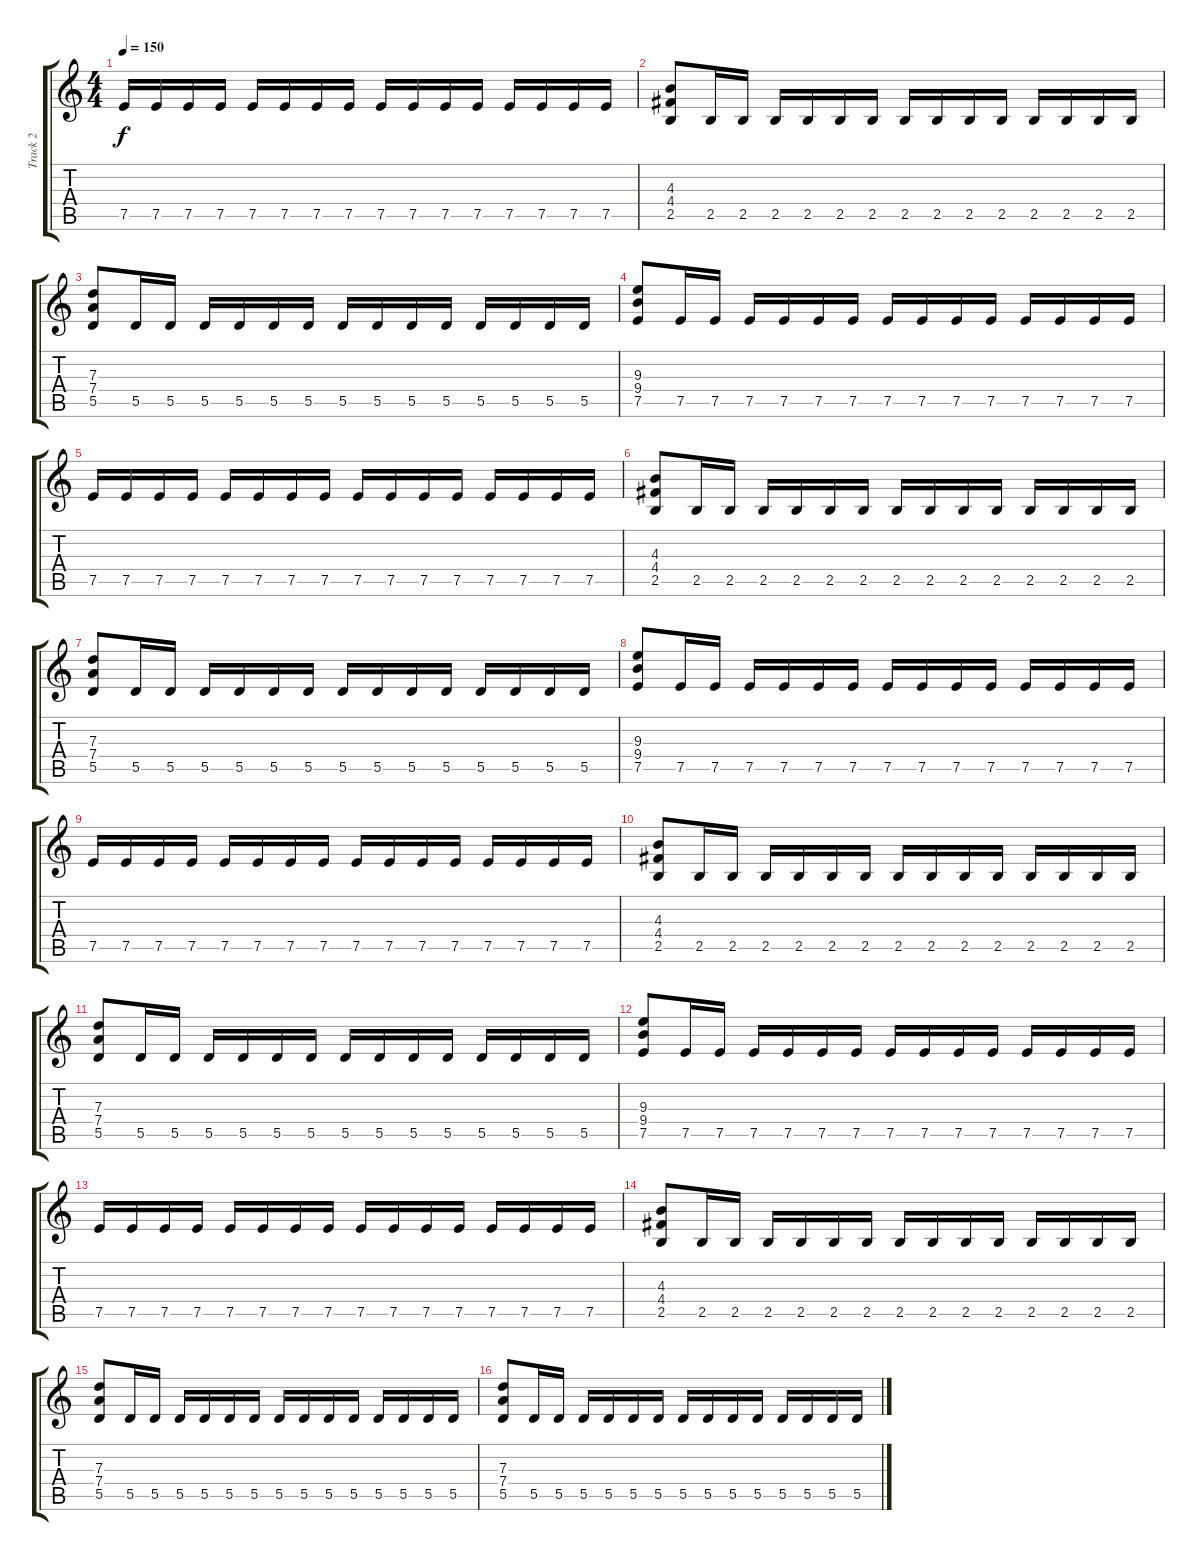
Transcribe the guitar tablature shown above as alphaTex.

\track ("Track 2" "Track 2") {instrument distortionguitar}
\staff {score tabs}
\tuning (E4 B3 G3 D3 A2 E2) {hide}
\ts (4 4)
\tempo 150
\clef g2
\ks c
7.5.16{dy f} 7.5.16 7.5.16 7.5.16 7.5.16 7.5.16 7.5.16 7.5.16 7.5.16 7.5.16 7.5.16 7.5.16 7.5.16 7.5.16 7.5.16 7.5.16 |
(4.3 4.4 2.5).8 2.5.16 2.5.16 2.5.16 2.5.16 2.5.16 2.5.16 2.5.16 2.5.16 2.5.16 2.5.16 2.5.16 2.5.16 2.5.16 2.5.16 |
(7.3 7.4 5.5).8 5.5.16 5.5.16 5.5.16 5.5.16 5.5.16 5.5.16 5.5.16 5.5.16 5.5.16 5.5.16 5.5.16 5.5.16 5.5.16 5.5.16 |
(9.3 9.4 7.5).8 7.5.16 7.5.16 7.5.16 7.5.16 7.5.16 7.5.16 7.5.16 7.5.16 7.5.16 7.5.16 7.5.16 7.5.16 7.5.16 7.5.16 |
7.5.16 7.5.16 7.5.16 7.5.16 7.5.16 7.5.16 7.5.16 7.5.16 7.5.16 7.5.16 7.5.16 7.5.16 7.5.16 7.5.16 7.5.16 7.5.16 |
(4.3 4.4 2.5).8 2.5.16 2.5.16 2.5.16 2.5.16 2.5.16 2.5.16 2.5.16 2.5.16 2.5.16 2.5.16 2.5.16 2.5.16 2.5.16 2.5.16 |
(7.3 7.4 5.5).8 5.5.16 5.5.16 5.5.16 5.5.16 5.5.16 5.5.16 5.5.16 5.5.16 5.5.16 5.5.16 5.5.16 5.5.16 5.5.16 5.5.16 |
(9.3 9.4 7.5).8 7.5.16 7.5.16 7.5.16 7.5.16 7.5.16 7.5.16 7.5.16 7.5.16 7.5.16 7.5.16 7.5.16 7.5.16 7.5.16 7.5.16 |
7.5.16 7.5.16 7.5.16 7.5.16 7.5.16 7.5.16 7.5.16 7.5.16 7.5.16 7.5.16 7.5.16 7.5.16 7.5.16 7.5.16 7.5.16 7.5.16 |
(4.3 4.4 2.5).8 2.5.16 2.5.16 2.5.16 2.5.16 2.5.16 2.5.16 2.5.16 2.5.16 2.5.16 2.5.16 2.5.16 2.5.16 2.5.16 2.5.16 |
(7.3 7.4 5.5).8 5.5.16 5.5.16 5.5.16 5.5.16 5.5.16 5.5.16 5.5.16 5.5.16 5.5.16 5.5.16 5.5.16 5.5.16 5.5.16 5.5.16 |
(9.3 9.4 7.5).8 7.5.16 7.5.16 7.5.16 7.5.16 7.5.16 7.5.16 7.5.16 7.5.16 7.5.16 7.5.16 7.5.16 7.5.16 7.5.16 7.5.16 |
7.5.16 7.5.16 7.5.16 7.5.16 7.5.16 7.5.16 7.5.16 7.5.16 7.5.16 7.5.16 7.5.16 7.5.16 7.5.16 7.5.16 7.5.16 7.5.16 |
(4.3 4.4 2.5).8 2.5.16 2.5.16 2.5.16 2.5.16 2.5.16 2.5.16 2.5.16 2.5.16 2.5.16 2.5.16 2.5.16 2.5.16 2.5.16 2.5.16 |
(7.3 7.4 5.5).8 5.5.16 5.5.16 5.5.16 5.5.16 5.5.16 5.5.16 5.5.16 5.5.16 5.5.16 5.5.16 5.5.16 5.5.16 5.5.16 5.5.16 |
(7.3 7.4 5.5).8 5.5.16 5.5.16 5.5.16 5.5.16 5.5.16 5.5.16 5.5.16 5.5.16 5.5.16 5.5.16 5.5.16 5.5.16 5.5.16 5.5.16
